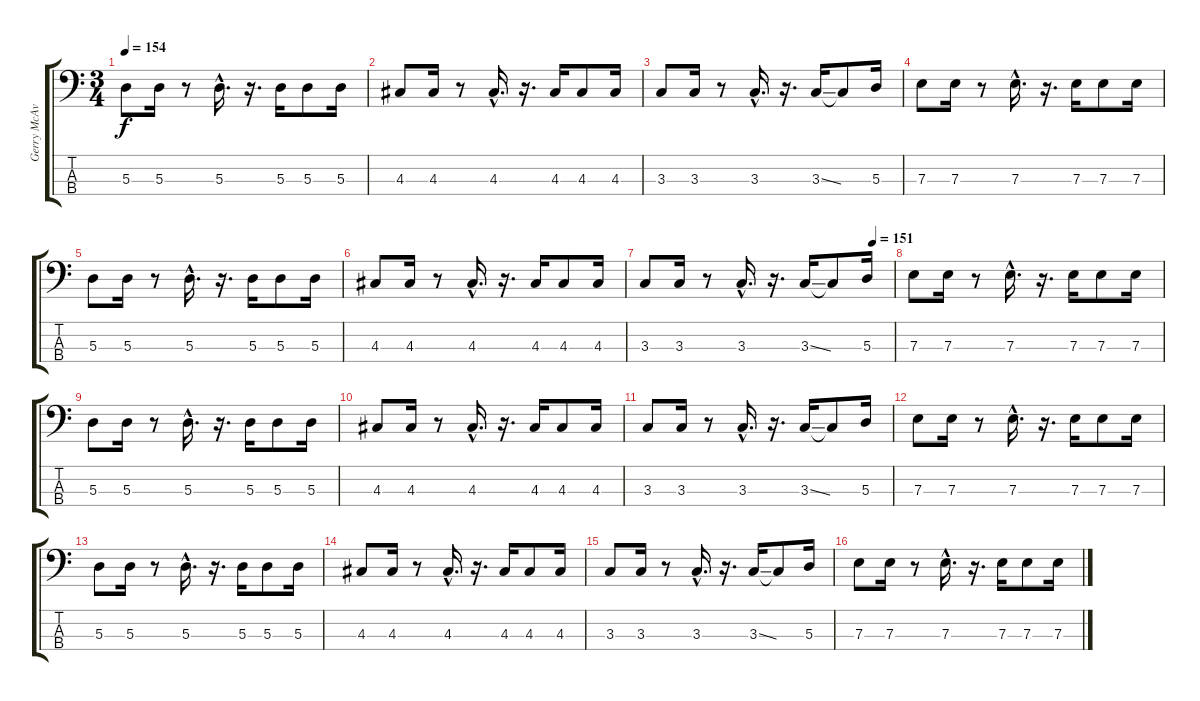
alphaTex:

\track ("Gerry McAvoy" "Gerry McAv") {instrument electricbassfinger}
\staff {score tabs}
\tuning (G2 D2 A1 E1) {hide}
\ts (3 4)
\tempo 154
\clef f4
\ks c
5.3.8{dy f} 5.3.16 r.8 5.3{hac}.16{d} r.16{d} 5.3.16 5.3.8 5.3.16 |
4.3.8 4.3.16 r.8 4.3{hac}.16{d} r.16{d} 4.3.16 4.3.8 4.3.16 |
3.3.8 3.3.16 r.8 3.3{hac}.16{d} r.16{d} 3.3{ss}.16 3.3{t}.8 5.3.16 |
7.3.8 7.3.16 r.8 7.3{hac}.16{d} r.16{d} 7.3.16 7.3.8 7.3.16 |
5.3.8 5.3.16 r.8 5.3{hac}.16{d} r.16{d} 5.3.16 5.3.8 5.3.16 |
4.3.8 4.3.16 r.8 4.3{hac}.16{d} r.16{d} 4.3.16 4.3.8 4.3.16 |
\tempo (151 0.9166666666666666)
3.3.8 3.3.16 r.8 3.3{hac}.16{d} r.16{d} 3.3{ss}.16 3.3{t}.8 5.3.16 |
7.3.8 7.3.16 r.8 7.3{hac}.16{d} r.16{d} 7.3.16 7.3.8 7.3.16 |
5.3.8 5.3.16 r.8 5.3{hac}.16{d} r.16{d} 5.3.16 5.3.8 5.3.16 |
4.3.8 4.3.16 r.8 4.3{hac}.16{d} r.16{d} 4.3.16 4.3.8 4.3.16 |
3.3.8 3.3.16 r.8 3.3{hac}.16{d} r.16{d} 3.3{ss}.16 3.3{t}.8 5.3.16 |
7.3.8 7.3.16 r.8 7.3{hac}.16{d} r.16{d} 7.3.16 7.3.8 7.3.16 |
5.3.8 5.3.16 r.8 5.3{hac}.16{d} r.16{d} 5.3.16 5.3.8 5.3.16 |
4.3.8 4.3.16 r.8 4.3{hac}.16{d} r.16{d} 4.3.16 4.3.8 4.3.16 |
3.3.8 3.3.16 r.8 3.3{hac}.16{d} r.16{d} 3.3{ss}.16 3.3{t}.8 5.3.16 |
7.3.8 7.3.16 r.8 7.3{hac}.16{d} r.16{d} 7.3.16 7.3.8 7.3.16
